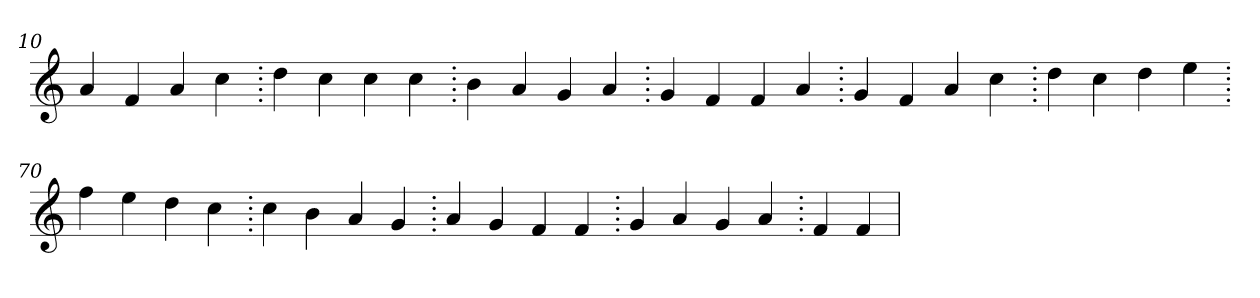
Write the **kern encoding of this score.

**kern
*part1
*staff1
*clefG2
=10.
4a
4f
4a
4cc
=20.
4dd
4cc
4cc
4cc
=30.
4b
4a
4g
4a
=40.
4g
4f
4f
4a
=50.
4g
4f
4a
4cc
=60.
4dd
4cc
4dd
4ee
=70.
4ff
4ee
4dd
4cc
=80.
4cc
4b
4a
4g
=90.
4a
4g
4f
4f
=100.
4g
4a
4g
4a
=110.
4f
4f
=
*-
